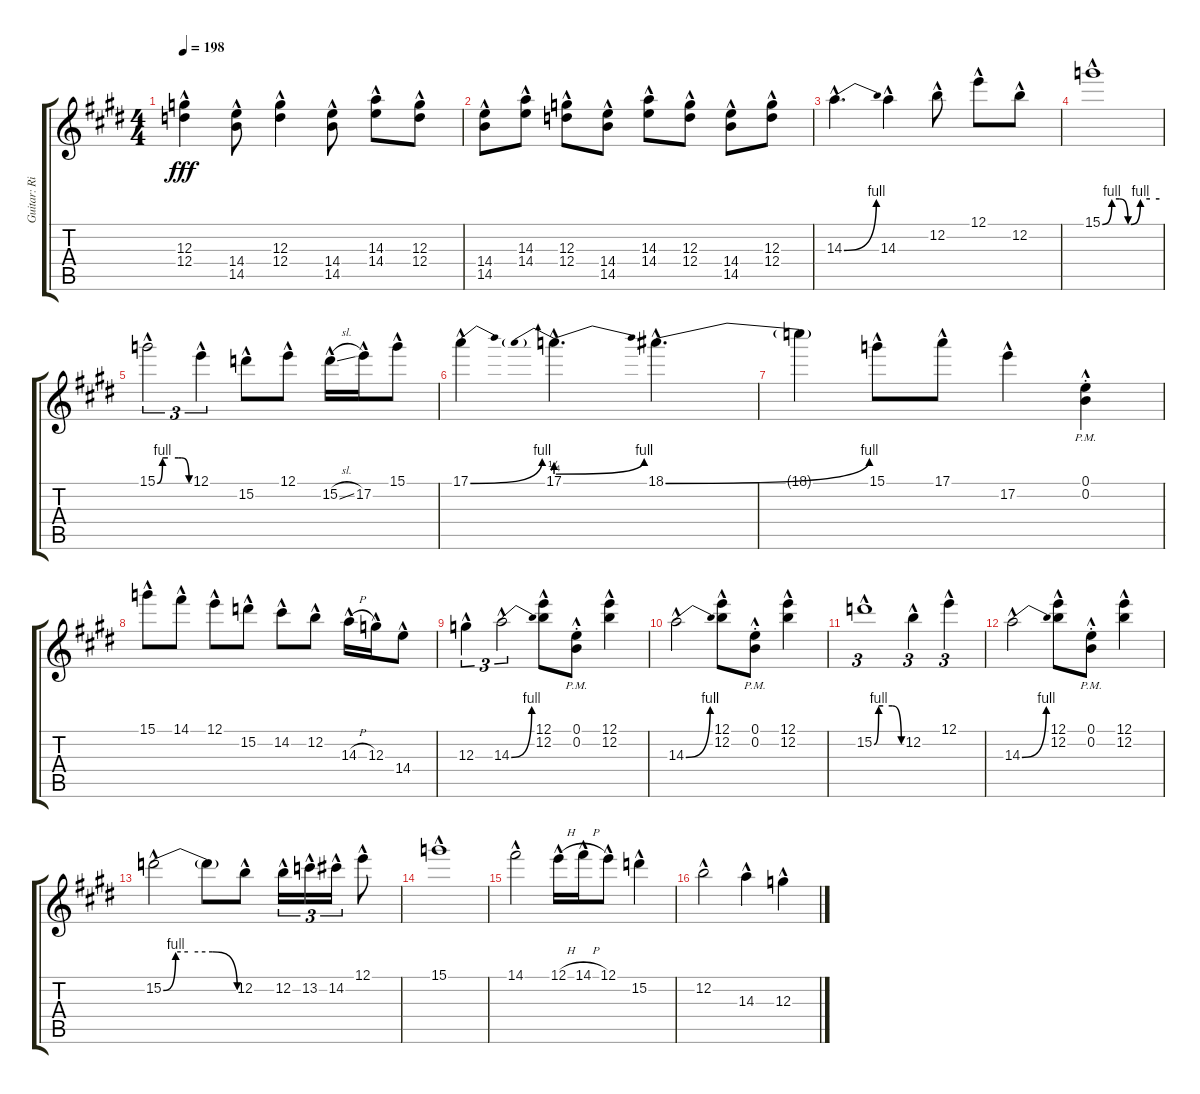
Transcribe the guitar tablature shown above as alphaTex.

\track ("Guitar: Rik" "Guitar: Ri") {instrument overdrivenguitar}
\staff {score tabs}
\tuning (E4 B3 G3 D3 A2 E2) {hide}
\ts (4 4)
\tempo 198
\clef g2
\ks e
(12.3{hac} 12.4{hac}).4{dy fff} (14.4{hac} 14.5{hac}).8 (12.3{hac} 12.4{hac}).4 (14.4{hac} 14.5{hac}).8 (14.3{hac} 14.4{hac}).8 (12.3{hac} 12.4{hac}).8 |
(14.4{hac} 14.5{hac}).8 (14.3{hac} 14.4{hac}).8 (12.3{hac} 12.4{hac}).8 (14.4{hac} 14.5{hac}).8 (14.3{hac} 14.4{hac}).8 (12.3{hac} 12.4{hac}).8 (14.4{hac} 14.5{hac}).8 (12.3{hac} 12.4{hac}).8 |
14.3{be (bend 0 0 60 4) hac}.4{d} 14.3{hac}.4 12.2{hac}.8 12.1{hac}.8 12.2{hac}.8 |
15.1{be (custom 0 0 10 4 18 4 27 0 30 0 40 4 50 4 60 4) hac}.1 |
15.1{be (custom 0 0 10 4 20 4 40 4 46 4 60 0) hac}.2{tu (3 2)} 12.1{hac}.4{tu (3 2)} 15.2{hac}.8 12.1{hac}.8 15.2{sl hac}.16 17.2{hac}.16 15.1{hac}.8 |
17.1{be (bend 0 0 60 4) hac}.4 17.1{be (prebendbend 0 1 60 4) hac}.4{d} 18.1{be (bend 0 0 60 4) hac}.4{d} |
18.1{t}.4 15.1{hac}.8 17.1{hac}.8 17.2{hac}.4 (0.1{hac pm st} 0.2{hac pm st}).4 |
15.1{hac}.8 14.1{hac}.8 12.1{hac}.8 15.2{hac}.8 14.2{hac}.8 12.2{hac}.8 14.3{h hac}.16 12.3{hac}.16 14.4{hac}.8 |
12.3{hac}.4{tu (3 2)} 14.3{be (bend 0 0 60 4) hac}.2{tu (3 2)} (12.1{hac} 12.2{hac}).8 (0.1{hac pm st} 0.2{hac pm st}).8 (12.1{hac} 12.2{hac}).4 |
14.3{be (bend 0 0 60 4) hac}.2 (12.1{hac} 12.2{hac}).8 (0.1{hac pm st} 0.2{hac pm st}).8 (12.1{hac} 12.2{hac}).4 |
15.2{be (custom 0 0 10 4 20 4 40 4 60 0) hac}.1{tu (3 2)} 12.2{hac}.4{tu (3 2)} 12.1{hac}.4{tu (3 2)} |
14.3{be (bend 0 0 60 4) hac}.2 (12.1{hac} 12.2{hac}).8 (0.1{hac pm st} 0.2{hac pm st}).8 (12.1{hac} 12.2{hac}).4 |
15.2{be (custom 0 0 10 4 20 4 40 4 60 0) hac}.2 15.2{t}.8 12.2{hac}.8 12.2{hac}.16{tu (3 2)} 13.2{hac}.16{tu (3 2)} 14.2{hac}.16{tu (3 2)} 12.1{hac}.8 |
15.1{hac}.1 |
14.1{hac}.2 12.1{h hac}.16 14.1{h hac}.16 12.1{hac}.8 15.2{hac}.4 |
12.2{hac}.2 14.3{hac}.4 12.3{hac}.4
